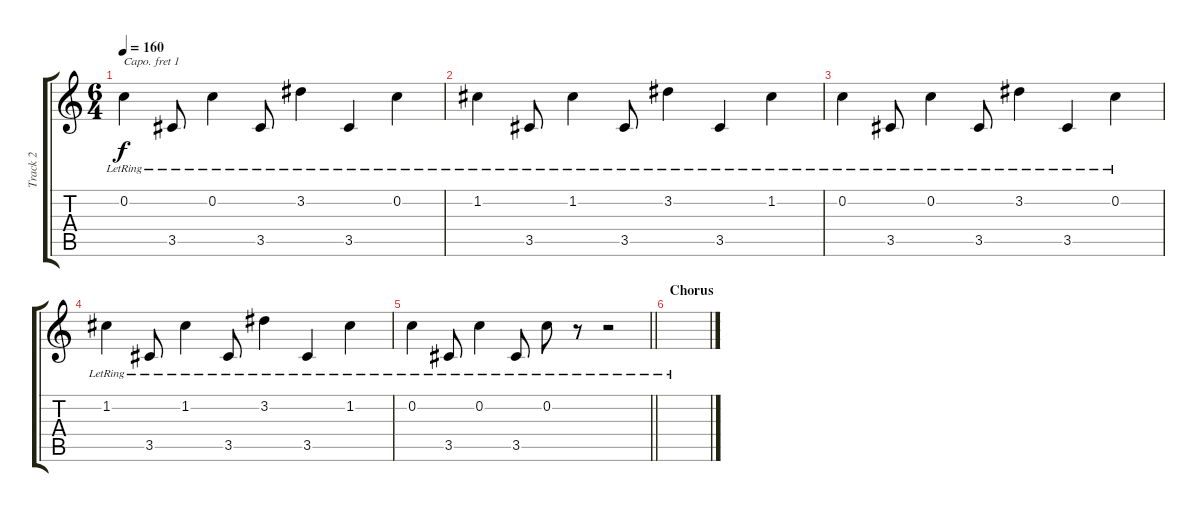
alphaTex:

\track ("Track 2" "Track 2") {instrument acousticguitarsteel}
\staff {score tabs}
\capo 1
\tuning (E4 B3 G3 D3 A2 E2) {hide}
\ts (6 4)
\tempo 160
\clef g2
\ks c
0.2{lr}.4{dy f} 3.5{lr}.8 0.2{lr}.4 3.5{lr}.8 3.2{lr}.4 3.5{lr}.4 0.2{lr}.4 |
1.2{lr}.4 3.5{lr}.8 1.2{lr}.4 3.5{lr}.8 3.2{lr}.4 3.5{lr}.4 1.2{lr}.4 |
0.2{lr}.4 3.5{lr}.8 0.2{lr}.4 3.5{lr}.8 3.2{lr}.4 3.5{lr}.4 0.2{lr}.4 |
1.2{lr}.4 3.5{lr}.8 1.2{lr}.4 3.5{lr}.8 3.2{lr}.4 3.5{lr}.4 1.2{lr}.4 |
\barLineRight lightlight
0.2{lr}.4 3.5{lr}.8 0.2{lr}.4 3.5{lr}.8 0.2{lr}.8 r.8 r.2 |
\section ("" "Chorus")
